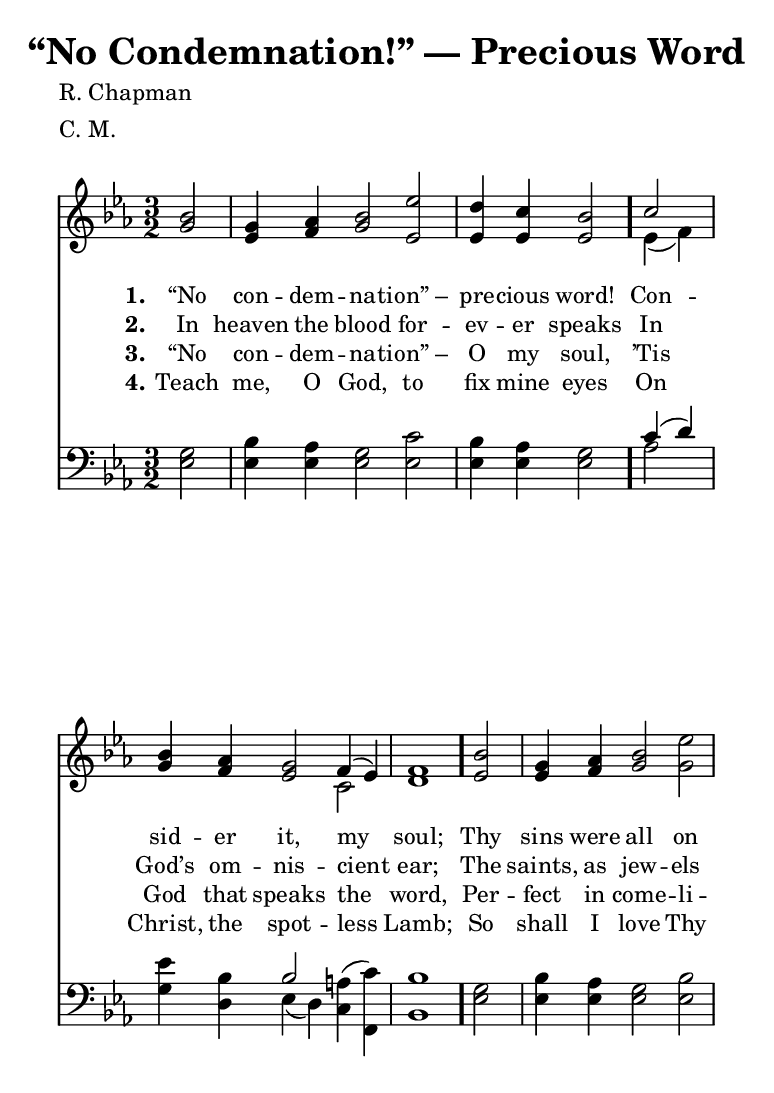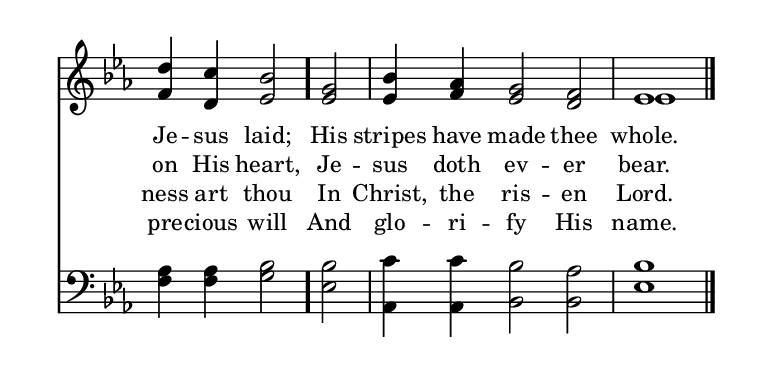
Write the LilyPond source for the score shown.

\include "common/global.ily"
\paper {
  \include "common/paper.ily"
  ragged-last-bottom = ##t
  system-system-spacing.padding = 3
  system-system-spacing.basic-distance = 3
}

\header{
  hymnnumber = "151"
  title = "“No Condemnation!” — Precious Word"
  tunename = "Barrow"
  meter = "C. M."
  poet = "R. Chapman"
  composer = ""
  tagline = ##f
}

global = {
  \include "common/overrides.ily"
  \override Staff.TimeSignature.style = #'numbered
  \time 3/2
  \override Score.MetronomeMark.transparent = ##t % hide all fermata changes too
  \tempo 2=80
  \key ees \major
  \partial 2
  \autoBeamOff
}

notesSoprano = {
\global
\relative c'' {

  bes2 | g4 aes bes2 ees | d4 c bes2
  c2 | bes4 aes g2 f4( ees) | f1
  bes2 | g4 aes bes2 ees | d4 c bes2
  g2 | bes4 aes g2 f2 | ees1

  \bar "|."

}
}

notesAlto = {
\global
\relative e' {

  g2 | ees4 f g2 ees | ees4 ees ees2
  ees4( f) | g f ees2 c | d1
  ees2 | ees4 f g2 g | f4 d ees2
  ees2 | ees4 f ees2 d | ees1

}
}

notesTenor = {
\global
\relative a {

  g2 | bes4 aes g2 c | bes4 aes g2
  c4( d) | ees bes bes2 a4( c) | bes1
  g2 | bes4 aes g2 bes | aes4 aes bes2
  bes2 | c4 c bes2 aes | bes1

}
}

notesBass = {
\global
\relative f {

  ees2 | ees4 ees ees2 ees | ees4 ees ees2
  aes2 | g4 d ees( d) c( f,) | bes1
  ees2 | ees4 ees ees2 ees | f4 f g2
  ees2 | aes,4 aes bes2 bes | ees1

}
}

wordsA = \lyricmode {
\set stanza = "1."

“No con -- dem -- na -- tion”_– pre -- cious word! \bar "."
Con -- sid -- er it, my soul; \bar "."
Thy sins were all on Je -- sus laid; \bar "."
His stripes have made thee whole. \bar "."

}

wordsB = \lyricmode {
\set stanza = "2."

In heaven the blood for -- ev -- er speaks
In God’s om -- nis -- cient ear;
The saints, as jew -- els on His heart,
Je -- sus doth ev -- er bear.

}

wordsC = \lyricmode {
\set stanza = "3."

“No con -- dem -- na -- tion”_– O my soul,
’Tis God that speaks the word,
Per -- fect in come -- li -- ness art thou
In Christ, the ris -- en Lord.

}

wordsD = \lyricmode {
\set stanza = "4."

Teach me, O God, to fix mine eyes
On Christ, the spot -- less Lamb;
So shall I love Thy pre -- cious will
And glo -- ri -- fy His name.

}

\score {
  \context ChoirStaff <<
    \context Staff = upper <<
      \set Staff.autoBeaming = ##f
      \set ChoirStaff.systemStartDelimiter = #'SystemStartBar
      \set ChoirStaff.printPartCombineTexts = ##f
      \partcombine #'(2 . 11) \notesSoprano \notesAlto
      \context NullVoice = sopranos { \voiceOne << \notesSoprano >> }
      \context Lyrics = one   \lyricsto sopranos \wordsA
      \context Lyrics = two   \lyricsto sopranos \wordsB
      \context Lyrics = three \lyricsto sopranos \wordsC
      \context Lyrics = four  \lyricsto sopranos \wordsD
    >>
    \context Staff = men <<
      \set Staff.autoBeaming = ##f
      \clef bass
      \set ChoirStaff.printPartCombineTexts = ##f
      \partcombine #'(2 . 11) \notesTenor \notesBass
    >>
  >>
  \layout {
    \include "common/layout.ily"
  }
  #(cond ((ly:get-option 'eog-midi-permitted) #{ \midi{
    \include "common/midi.ily"
  } #}))
}

\version "2.19.49"  % necessary for upgrading to future LilyPond versions.

% vi:set et ts=2 sw=2 ai nocindent syntax=lilypond:
